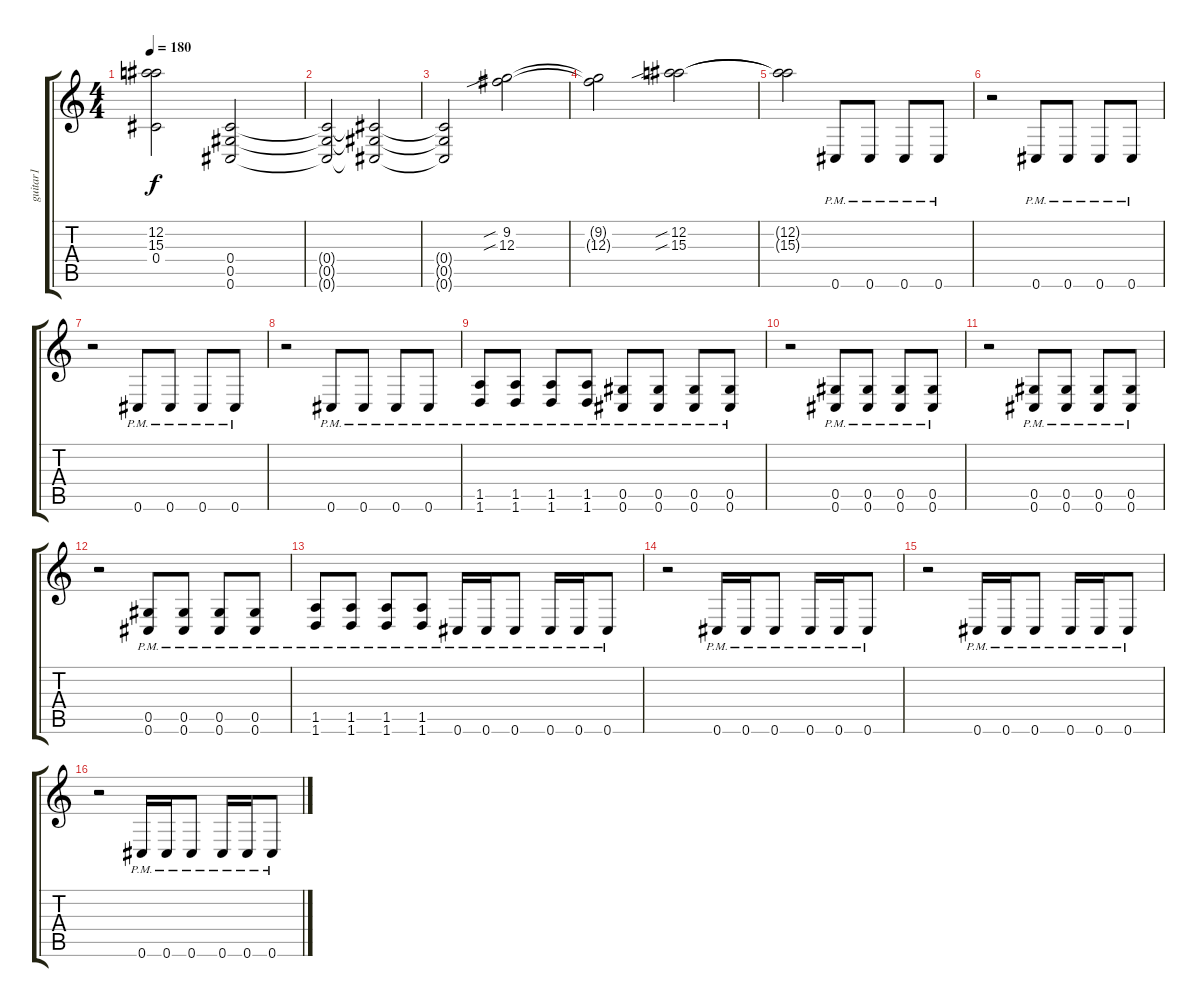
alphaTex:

\track ("guitar1" "guitar1") {instrument distortionguitar}
\staff {score tabs}
\tuning (Eb4 Bb3 Gb3 Db3 Ab2 Db2) {hide}
\ts (4 4)
\tempo 180
\clef g2
\ks c
(12.2{t} 15.3{t} 0.4{t}).2{dy f} (0.4 0.5 0.6).2 |
(0.4{t} 0.5{t} 0.6{t}).2 (0.4{t} 0.5{t} 0.6{t}).2 |
(0.4{t} 0.5{t} 0.6{t}).2 (9.2{sib} 12.3{sib}).2 |
(9.2{t} 12.3{t}).2 (12.2{sib} 15.3{sib}).2 |
(12.2{t} 15.3{t}).2 0.6{pm}.8{volume 16} 0.6{pm}.8 0.6{pm}.8 0.6{pm}.8 |
r.2 0.6{pm}.8 0.6{pm}.8 0.6{pm}.8 0.6{pm}.8 |
r.2 0.6{pm}.8 0.6{pm}.8 0.6{pm}.8 0.6{pm}.8 |
r.2 0.6{pm}.8 0.6{pm}.8 0.6{pm}.8 0.6{pm}.8 |
(1.5 1.6{pm}).8 (1.5 1.6{pm}).8 (1.5 1.6{pm}).8 (1.5 1.6{pm}).8 (0.5 0.6{pm}).8 (0.5 0.6{pm}).8 (0.5 0.6{pm}).8 (0.5 0.6{pm}).8 |
r.2 (0.5 0.6{pm}).8 (0.5 0.6{pm}).8 (0.5 0.6{pm}).8 (0.5 0.6{pm}).8 |
r.2 (0.5 0.6{pm}).8 (0.5 0.6{pm}).8 (0.5 0.6{pm}).8 (0.5 0.6{pm}).8 |
r.2 (0.5 0.6{pm}).8 (0.5 0.6{pm}).8 (0.5 0.6{pm}).8 (0.5 0.6{pm}).8 |
(1.5{pm} 1.6{pm}).8 (1.5{pm} 1.6{pm}).8 (1.5{pm} 1.6{pm}).8 (1.5{pm} 1.6{pm}).8 0.6{pm}.16 0.6{pm}.16 0.6{pm}.8 0.6{pm}.16 0.6{pm}.16 0.6{pm}.8 |
r.2 0.6{pm}.16 0.6{pm}.16 0.6{pm}.8 0.6{pm}.16 0.6{pm}.16 0.6{pm}.8 |
r.2 0.6{pm}.16 0.6{pm}.16 0.6{pm}.8 0.6{pm}.16 0.6{pm}.16 0.6{pm}.8 |
r.2 0.6{pm}.16 0.6{pm}.16 0.6{pm}.8 0.6{pm}.16 0.6{pm}.16 0.6{pm}.8
